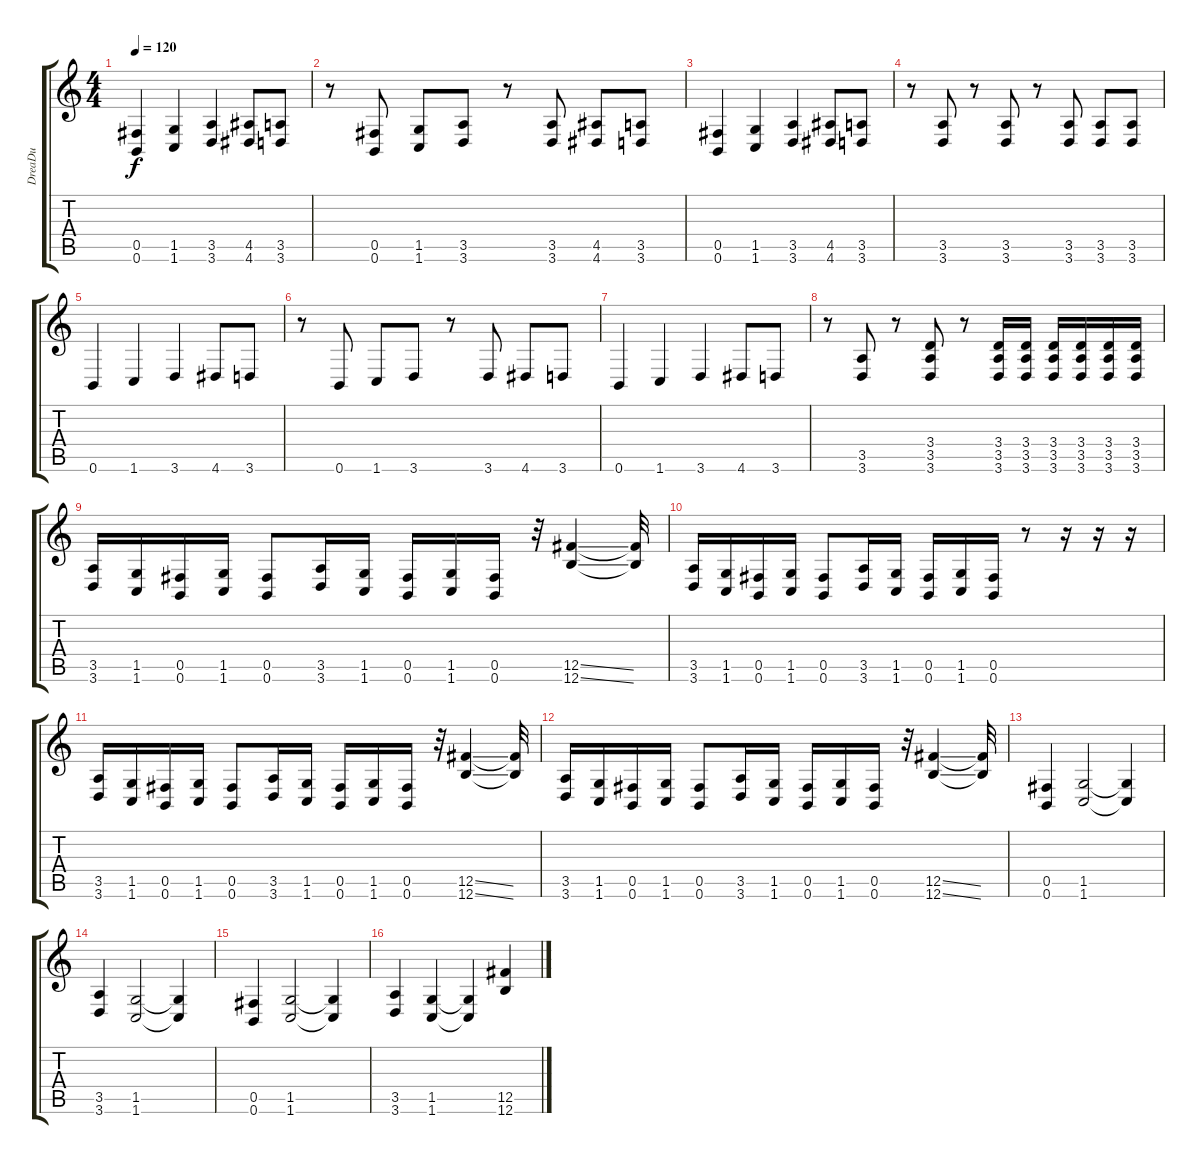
\track ("DreaDu" "DreaDu") {instrument distortionguitar}
\staff {score tabs}
\tuning (Db4 Ab3 E3 B2 Gb2 B1) {hide}
\ts (4 4)
\tempo 120
\clef g2
\ks c
(0.5 0.6).4{dy f} (1.5 1.6).4 (3.5 3.6).4 (4.5 4.6).8 (3.5 3.6).8 |
r.8 (0.5 0.6).8 (1.5 1.6).8 (3.5 3.6).8 r.8 (3.5 3.6).8 (4.5 4.6).8 (3.5 3.6).8 |
(0.5 0.6).4 (1.5 1.6).4 (3.5 3.6).4 (4.5 4.6).8 (3.5 3.6).8 |
r.8 (3.5 3.6).8 r.8 (3.5 3.6).8 r.8 (3.5 3.6).8 (3.5 3.6).8 (3.5 3.6).8 |
0.6.4 1.6.4 3.6.4 4.6.8 3.6.8 |
r.8 0.6.8 1.6.8 3.6.8 r.8 3.6.8 4.6.8 3.6.8 |
0.6.4 1.6.4 3.6.4 4.6.8 3.6.8 |
r.8 (3.5 3.6).8 r.8 (3.4 3.5 3.6).8 r.8 (3.4 3.5 3.6).16 (3.4 3.5 3.6).16 (3.4 3.5 3.6).16 (3.4 3.5 3.6).16 (3.4 3.5 3.6).16 (3.4 3.5 3.6).16 |
(3.5 3.6).16 (1.5 1.6).16 (0.5 0.6).16 (1.5 1.6).16 (0.5 0.6).8 (3.5 3.6).16 (1.5 1.6).16 (0.5 0.6).16 (1.5 1.6).16 (0.5 0.6).16 r.32 (12.5{ss} 12.6{ss}).4 (12.5{t} 12.6{t}).32 |
(3.5 3.6).16 (1.5 1.6).16 (0.5 0.6).16 (1.5 1.6).16 (0.5 0.6).8 (3.5 3.6).16 (1.5 1.6).16 (0.5 0.6).16 (1.5 1.6).16 (0.5 0.6).16 r.8 r.16 r.16 r.16 |
(3.5 3.6).16 (1.5 1.6).16 (0.5 0.6).16 (1.5 1.6).16 (0.5 0.6).8 (3.5 3.6).16 (1.5 1.6).16 (0.5 0.6).16 (1.5 1.6).16 (0.5 0.6).16 r.32 (12.5{ss} 12.6{ss}).4 (12.5{t} 12.6{t}).32 |
(3.5 3.6).16 (1.5 1.6).16 (0.5 0.6).16 (1.5 1.6).16 (0.5 0.6).8 (3.5 3.6).16 (1.5 1.6).16 (0.5 0.6).16 (1.5 1.6).16 (0.5 0.6).16 r.32 (12.5{ss} 12.6{ss}).4 (12.5{t} 12.6{t}).32 |
(0.5 0.6).4 (1.5 1.6).2 (1.5{t} 1.6{t}).4 |
(3.5 3.6).4 (1.5 1.6).2 (1.5{t} 1.6{t}).4 |
(0.5 0.6).4 (1.5 1.6).2 (1.5{t} 1.6{t}).4 |
(3.5 3.6).4 (1.5 1.6).4 (1.5{t} 1.6{t}).4 (12.5{ss} 12.6{ss}).4
